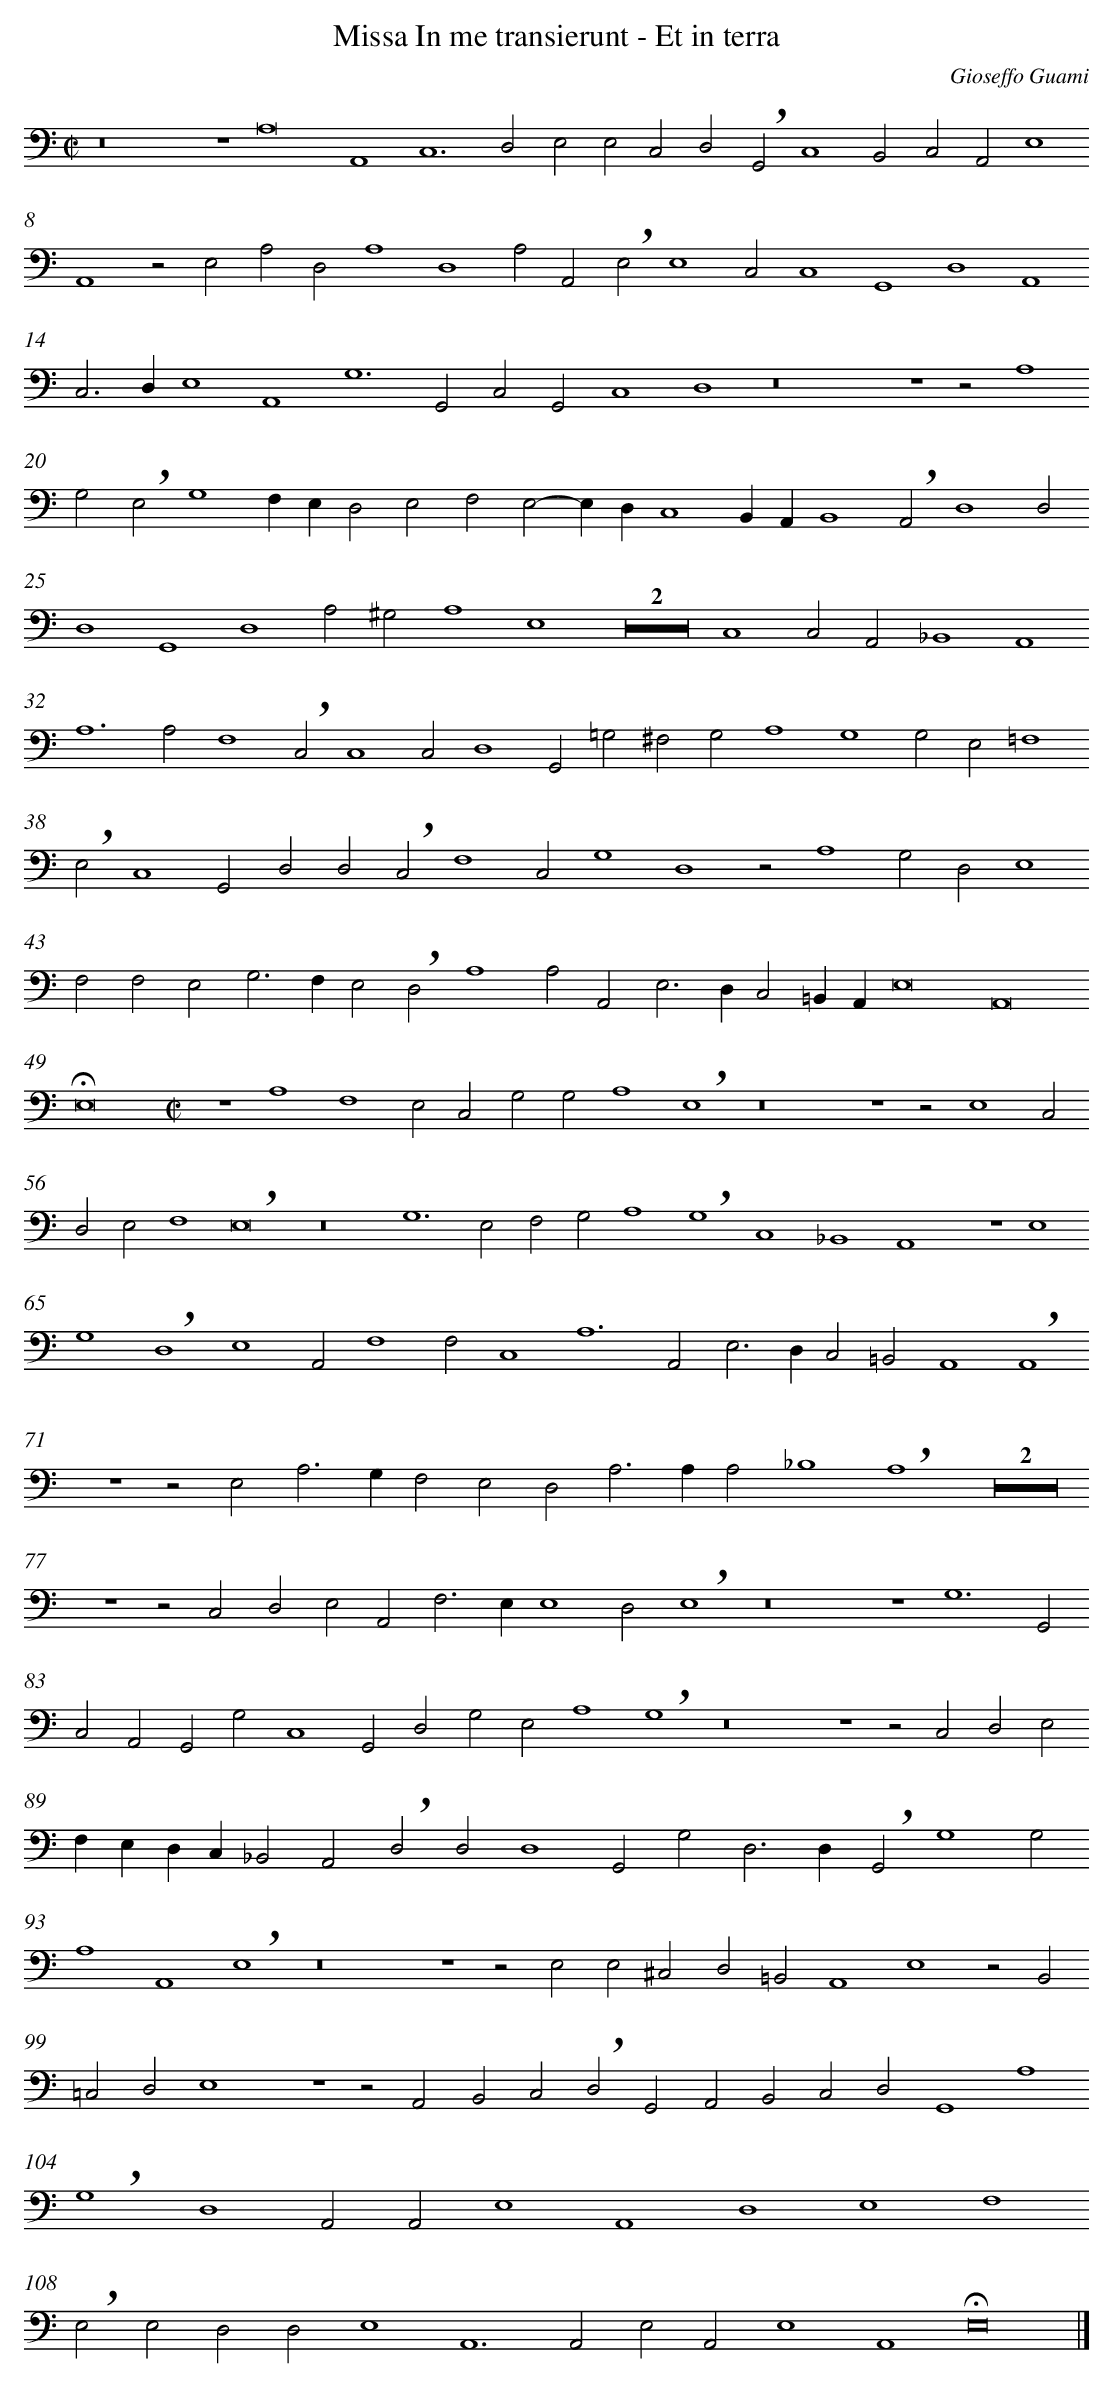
X:1
T: Missa In me transierunt - Et in terra
C: Gioseffo Guami
L: 1/4
M: C|
K: C clef=bass
z8 [|]
z4A,8 [|]
A,,4 [|]
C,6D,2 [|]
E,2E,2C,2D,2 [|]
!breath!G,,2C,4B,,2 [|]
C,2A,,2E,4 [|]
A,,4z2E,2 [|]
A,2D,2A,4 [|]
D,4A,2A,,2 [|]
!breath!E,2E,4C,2 [|]
C,4G,,4 [|]
D,4A,,4 [|]
C,2>D,2E,4 [|]
A,,4G,6 [|]
G,,2C,2G,,2 [|]
C,4D,4 [|]
z8 [|]
z4z2A,4 [|]
G,2!breath!E,2G,4 [|]
F,E,D,2E,2 [|]
F,2E,2-E,D,C,4 [|]
B,,A,,B,,4 [|]
!breath!A,,2D,4D,2 [|]
D,4G,,4 [|]
D,4A,2^G,2 [|]
A,4E,4 [|]
Z2 [|]
C,4C,2A,,2 [|]
_B,,4A,,4 [|]
A,6A,2 [|]
F,4!breath!C,2C,4 [|]
C,2D,4 [|]
G,,2=G,2^F,2G,2 [|]
A,4G,4 [|]
G,2E,2=F,4 [|]
!breath!E,2C,4G,,2 [|]
D,2D,2!breath!C,2F,4 [|]
C,2G,4 [|]
D,4z2A,4 [|]
G,2D,2E,4 [|]
F,2F,2E,2 [|]
G,2>F,2E,2!breath!D,2 [|]
A,4A,2A,,2 [|]
E,2>D,2C,2=B,,A,, [|]
E,8 [|]
A,,8 [|]
!fermata!E,8 [|]
[M:C|]z4A,4 [|]
F,4E,2C,2 [|]
G,2G,2A,4 [|]
!breath!E,4z8 [|]
z4 [|]
z2E,4C,2 [|]
D,2E,2F,4 [|]
!breath!E,8 [|]
z8 [I:setbarnb 60][|]
G,6E,2 [|]
F,2G,2A,4 [|]
!breath!G,4C,4 [|]
_B,,4A,,4 [|]
z4E,4 [|]
G,4!breath!D,4 [|]
E,4A,,2F,4 [|]
F,2C,4 [|]
A,6A,,2 [|]
E,2>D,2C,2=B,,2 [|]
A,,4!breath!A,,4 [|]
z4z2E,2 [|]
A,2>G,2F,2E,2 [|]
D,2A,2>A,2A,2 [|]
_B,4!breath!A,4 [|]
Z2 [|]
z4z2C,2 [|]
D,2E,2A,,2F,3 [|]
E,E,4D,2 [|]
!breath!E,4z8 [|]
z4 [|]
G,6G,,2 [|]
C,2A,,2G,,2G,2 [|]
C,4G,,2D,2 [|]
G,2E,2A,4 [|]
!breath!G,4z8 [|]
z4 [|]
z2C,2D,2E,2 [|]
F,E,D,C,_B,,2A,,2 [|]
!breath!D,2D,2D,4 [|]
G,,2G,2D,3D, [|]
!breath!G,,2G,4G,2 [|]
A,4A,,4 [|]
!breath!E,4z8 [|]
z4 [|]
z2E,2E,2^C,2 [|]
D,2=B,,2A,,4 [|]
E,4z2B,,2 [|]
=C,2D,2E,4 [|]
z4z2A,,2 [|]
B,,2C,2!breath!D,2G,,2 [|]
A,,2B,,2C,2D,2 [|]
G,,4A,4 [|]
!breath!G,4D,4 [|]
A,,2A,,2E,4 [|]
A,,4D,4 [|]
E,4F,4 [|]
!breath!E,2E,2D,2D,2 [|]
E,4A,,6 [|]
A,,2E,2A,,2 [|]
E,4A,,4 [|]
!fermata!E,8 |]
